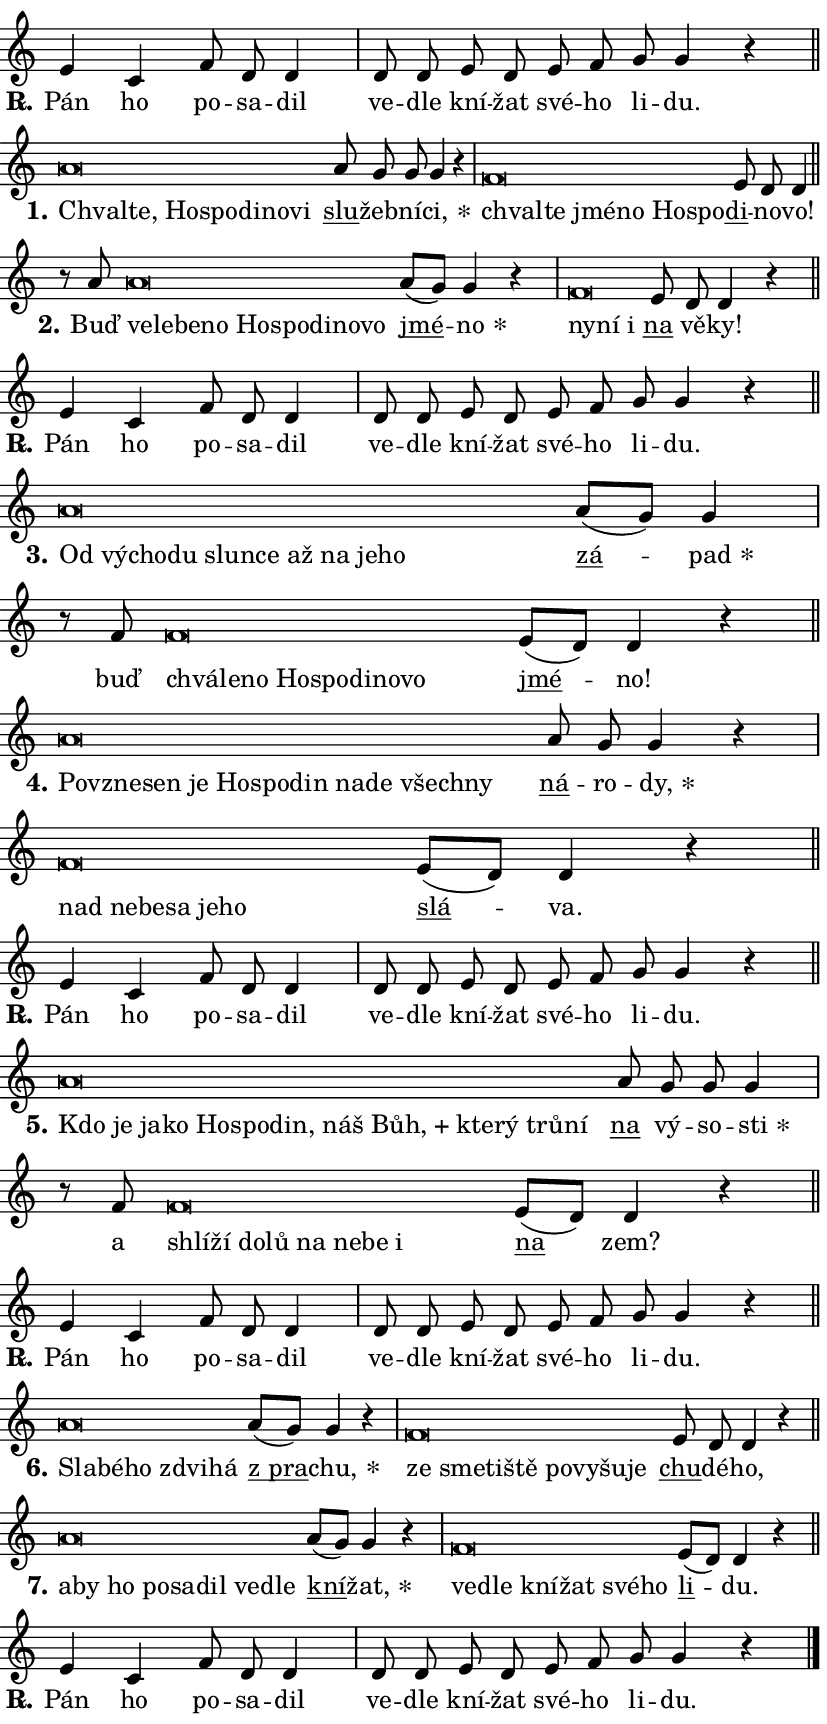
\version "2.24.0"
\header { tagline = "" }
\paper {
  indent = 0\cm
  top-margin = 0\cm
  right-margin = 0.13\cm % to fit lyric hyphens
  bottom-margin = 0\cm
  left-margin = 0\cm
  paper-width = 14\cm
  page-breaking = #ly:one-page-breaking
  system-system-spacing.basic-distance = #11
  score-system-spacing.basic-distance = #11
  ragged-last = ##f
}


%% Author: Thomas Morley
%% https://lists.gnu.org/archive/html/lilypond-user/2020-05/msg00002.html
#(define (line-position grob)
"Returns position of @var[grob} in current system:
   @code{'start}, if at first time-step
   @code{'end}, if at last time-step
   @code{'middle} otherwise
"
  (let* ((col (ly:item-get-column grob))
         (ln (ly:grob-object col 'left-neighbor))
         (rn (ly:grob-object col 'right-neighbor))
         (col-to-check-left (if (ly:grob? ln) ln col))
         (col-to-check-right (if (ly:grob? rn) rn col))
         (break-dir-left
           (and
             (ly:grob-property col-to-check-left 'non-musical #f)
             (ly:item-break-dir col-to-check-left)))
         (break-dir-right
           (and
             (ly:grob-property col-to-check-right 'non-musical #f)
             (ly:item-break-dir col-to-check-right))))
        (cond ((eqv? 1 break-dir-left) 'start)
              ((eqv? -1 break-dir-right) 'end)
              (else 'middle))))

#(define (tranparent-at-line-position vctor)
  (lambda (grob)
  "Relying on @code{line-position} select the relevant enry from @var{vctor}.
Used to determine transparency,"
    (case (line-position grob)
      ((end) (not (vector-ref vctor 0)))
      ((middle) (not (vector-ref vctor 1)))
      ((start) (not (vector-ref vctor 2))))))

noteHeadBreakVisibility =
#(define-music-function (break-visibility)(vector?)
"Makes @code{NoteHead}s transparent relying on @var{break-visibility}"
#{
  \override NoteHead.transparent =
    #(tranparent-at-line-position break-visibility)
#})

#(define delete-ledgers-for-transparent-note-heads
  (lambda (grob)
    "Reads whether a @code{NoteHead} is transparent.
If so this @code{NoteHead} is removed from @code{'note-heads} from
@var{grob}, which is supposed to be @code{LedgerLineSpanner}.
As a result ledgers are not printed for this @code{NoteHead}"
    (let* ((nhds-array (ly:grob-object grob 'note-heads))
           (nhds-list
             (if (ly:grob-array? nhds-array)
                 (ly:grob-array->list nhds-array)
                 '()))
           ;; Relies on the transparent-property being done before
           ;; Staff.LedgerLineSpanner.after-line-breaking is executed.
           ;; This is fragile ...
           (to-keep
             (remove
               (lambda (nhd)
                 (ly:grob-property nhd 'transparent #f))
               nhds-list)))
      ;; TODO find a better method to iterate over grob-arrays, similiar
      ;; to filter/remove etc for lists
      ;; For now rebuilt from scratch
      (set! (ly:grob-object grob 'note-heads)  '())
      (for-each
        (lambda (nhd)
          (ly:pointer-group-interface::add-grob grob 'note-heads nhd))
        to-keep))))

squashNotes = {
  \override NoteHead.X-extent = #'(-0.2 . 0.2)
  \override NoteHead.Y-extent = #'(-0.75 . 0)
  \override NoteHead.stencil =
    #(lambda (grob)
       (let ((pos (ly:grob-property grob 'staff-position)))
         (begin
           (if (< pos -7) (display "ERROR: Lower brevis then expected\n") (display ""))
           (if (<= pos -6) ly:text-interface::print ly:note-head::print))))
}
unSquashNotes = {
  \revert NoteHead.X-extent
  \revert NoteHead.Y-extent
  \revert NoteHead.stencil
}

hideNotes = \noteHeadBreakVisibility #begin-of-line-visible
unHideNotes = \noteHeadBreakVisibility #all-visible

% work-around for resetting accidentals
% https://lilypond.org/doc/v2.23/Documentation/notation/displaying-rhythms#unmetered-music
cadenzaMeasure = {
  \cadenzaOff
  \partial 1024 s1024
  \cadenzaOn
}

#(define-markup-command (accent layout props text) (markup?)
  "Underline accented syllable"
  (interpret-markup layout props
    #{\markup \override #'(offset . 4.3) \underline { #text }#}))

responsum = \markup \concat {
  "R" \hspace #-1.05 \path #0.1 #'((moveto 0 0.07) (lineto 0.9 0.8)) \hspace #0.05 "."
}

spaceSize = #0.6828661417322834 % exact space size for TeX Gyre Schola

\layout {
  \context {
    \Staff
    \remove "Time_signature_engraver"
    \override LedgerLineSpanner.after-line-breaking = #delete-ledgers-for-transparent-note-heads
  }
  \context {
    \Lyrics {
      \override LyricSpace.minimum-distance = \spaceSize
      \override LyricText.font-name = #"TeX Gyre Schola"
      \override LyricText.font-size = 1
      \override StanzaNumber.font-name = #"TeX Gyre Schola Bold"
      \override StanzaNumber.font-size = 1
    }
  }
  \context {
    \Score 
    \override NoteHead.text =
      #(lambda (grob) 
        (let ((pos (ly:grob-property grob 'staff-position)))
          #{\markup {
            \combine
              \halign #-0.55 \raise #(if (= pos -6) 0 0.5) \override #'(thickness . 2) \draw-line #'(3.2 . 0)
              \musicglyph "noteheads.sM1"
          }#}))
  }
}

% magnetic-lyrics.ily
%
%   written by
%     Jean Abou Samra <jean@abou-samra.fr>
%     Werner Lemberg <wl@gnu.org>
%
%   adapted by
%     Jiri Hon <jiri.hon@gmail.com>
%
% Version 2022-Apr-15

% https://www.mail-archive.com/lilypond-user@gnu.org/msg149350.html

#(define (Left_hyphen_pointer_engraver context)
   "Collect syllable-hyphen-syllable occurrences in lyrics and store
them in properties.  This engraver only looks to the left.  For
example, if the lyrics input is @code{foo -- bar}, it does the
following.

@itemize @bullet
@item
Set the @code{text} property of the @code{LyricHyphen} grob between
@q{foo} and @q{bar} to @code{foo}.

@item
Set the @code{left-hyphen} property of the @code{LyricText} grob with
text @q{foo} to the @code{LyricHyphen} grob between @q{foo} and
@q{bar}.
@end itemize

Use this auxiliary engraver in combination with the
@code{lyric-@/text::@/apply-@/magnetic-@/offset!} hook."
   (let ((hyphen #f)
         (text #f))
     (make-engraver
      (acknowledgers
       ((lyric-syllable-interface engraver grob source-engraver)
        (set! text grob)))
      (end-acknowledgers
       ((lyric-hyphen-interface engraver grob source-engraver)
        ;(when (not (grob::has-interface grob 'lyric-space-interface))
          (set! hyphen grob)));)
      ((stop-translation-timestep engraver)
       (when (and text hyphen)
         (ly:grob-set-object! text 'left-hyphen hyphen))
       (set! text #f)
       (set! hyphen #f)))))

#(define (lyric-text::apply-magnetic-offset! grob)
   "If the space between two syllables is less than the value in
property @code{LyricText@/.details@/.squash-threshold}, move the right
syllable to the left so that it gets concatenated with the left
syllable.

Use this function as a hook for
@code{LyricText@/.after-@/line-@/breaking} if the
@code{Left_@/hyphen_@/pointer_@/engraver} is active."
   (let ((hyphen (ly:grob-object grob 'left-hyphen #f)))
     (when hyphen
       (let ((left-text (ly:spanner-bound hyphen LEFT)))
         (when (grob::has-interface left-text 'lyric-syllable-interface)
           (let* ((common (ly:grob-common-refpoint grob left-text X))
                  (this-x-ext (ly:grob-extent grob common X))
                  (left-x-ext
                   (begin
                     ;; Trigger magnetism for left-text.
                     (ly:grob-property left-text 'after-line-breaking)
                     (ly:grob-extent left-text common X)))
                  ;; `delta` is the gap width between two syllables.
                  (delta (- (interval-start this-x-ext)
                            (interval-end left-x-ext)))
                  (details (ly:grob-property grob 'details))
                  (threshold (assoc-get 'squash-threshold details 0.2)))
             (when (< delta threshold)
               (let* (;; We have to manipulate the input text so that
                      ;; ligatures crossing syllable boundaries are not
                      ;; disabled.  For languages based on the Latin
                      ;; script this is essentially a beautification.
                      ;; However, for non-Western scripts it can be a
                      ;; necessity.
                      (lt (ly:grob-property left-text 'text))
                      (rt (ly:grob-property grob 'text))
                      (is-space (grob::has-interface hyphen 'lyric-space-interface))
                      (space (if is-space " " ""))
                      (extra-delta (if is-space spaceSize 0))
                      ;; Append new syllable.
                      (ltrt-space (if (and (string? lt) (string? rt))
                                (string-append lt space rt)
                                (make-concat-markup (list lt space rt))))
                      ;; Right-align `ltrt` to the right side.
                      (ltrt-space-markup (grob-interpret-markup
                               grob
                               (make-translate-markup
                                (cons (interval-length this-x-ext) 0)
                                (make-right-align-markup ltrt-space)))))
                 (begin
                   ;; Don't print `left-text`.
                   (ly:grob-set-property! left-text 'stencil #f)
                   ;; Set text and stencil (which holds all collected
                   ;; syllables so far) and shift it to the left.
                   (ly:grob-set-property! grob 'text ltrt-space)
                   (ly:grob-set-property! grob 'stencil ltrt-space-markup)
                   (ly:grob-translate-axis! grob (- (- delta extra-delta)) X))))))))))


#(define (lyric-hyphen::displace-bounds-first grob)
   ;; Make very sure this callback isn't triggered too early.
   (let ((left (ly:spanner-bound grob LEFT))
         (right (ly:spanner-bound grob RIGHT)))
     (ly:grob-property left 'after-line-breaking)
     (ly:grob-property right 'after-line-breaking)
     (ly:lyric-hyphen::print grob)))

squashThreshold = #0.4

\layout {
  \context {
    \Lyrics
    \consists #Left_hyphen_pointer_engraver
    \override LyricText.after-line-breaking =
      #lyric-text::apply-magnetic-offset!
    \override LyricHyphen.stencil = #lyric-hyphen::displace-bounds-first
    \override LyricText.details.squash-threshold = \squashThreshold
    \override LyricHyphen.minimum-distance = 0
    \override LyricHyphen.minimum-length = \squashThreshold
  }
}

squashText = \override LyricText.details.squash-threshold = 9999
unSquashText = \override LyricText.details.squash-threshold = \squashThreshold

leftText = \override LyricText.self-alignment-X = #LEFT
unLeftText = \revert LyricText.self-alignment-X

starOffset = #(lambda (grob) 
                (let ((x_offset (ly:self-alignment-interface::aligned-on-x-parent grob)))
                  (if (= x_offset 0) 0 (+ x_offset 1.2))))

star = #(define-music-function (syllable)(string?)
"Append star separator at the end of a syllable"
#{
  \once \override LyricText.X-offset = #starOffset
  \lyricmode { \markup {
    #syllable
    \override #'((font-name . "TeX Gyre Schola Bold")) \hspace #0.2 \lower #0.65 \larger "*"
  } }
#})

starAccent = #(define-music-function (syllable)(string?)
"Append star separator at the end of a syllable and make accent"
#{
  \once \override LyricText.X-offset = #starOffset
  \lyricmode { \markup {
    \accent #syllable
    \override #'((font-name . "TeX Gyre Schola Bold")) \hspace #0.2 \lower #0.65 \larger "*"
  } }
#})

breath = #(define-music-function (syllable)(string?)
"Append breathing indicator at the end of a syllable"
#{
  \lyricmode { \markup { #syllable "+" } }
#})

optionalBreath = #(define-music-function (syllable)(string?)
"Append optional breathing indicator at the end of a syllable"
#{
  \lyricmode { \markup { #syllable "(+)" } }
#})


\score {
    <<
        \new Voice = "melody" { \cadenzaOn \key c \major \relative { e'4 c f8 d d4 \cadenzaMeasure \bar "|" d8 d \bar "" e d \bar "" e f g g4 r \cadenzaMeasure \bar "||" \break } }
        \new Lyrics \lyricsto "melody" { \lyricmode { \set stanza = \responsum
Pán ho po -- sa -- dil ve -- dle kní -- žat své -- ho li -- du. } }
    >>
    \layout {}
}

\score {
    <<
        \new Voice = "melody" { \cadenzaOn \key c \major \relative { \squashNotes a'\breve*1/16 \hideNotes \breve*1/16 \bar "" \breve*1/16 \bar "" \breve*1/16 \bar "" \breve*1/16 \bar "" \breve*1/16 \breve*1/16 \bar "" \unHideNotes \unSquashNotes \bar "" a8 g g g4 r \cadenzaMeasure \bar "|" \squashNotes f\breve*1/16 \hideNotes \breve*1/16 \bar "" \breve*1/16 \bar "" \breve*1/16 \bar "" \breve*1/16 \breve*1/16 \bar "" \unHideNotes \unSquashNotes \bar "" e8 d d4 \cadenzaMeasure \bar "||" \break } }
        \new Lyrics \lyricsto "melody" { \lyricmode { \set stanza = "1."
\leftText Chval -- \squashText te, Ho -- spo -- di -- no -- vi \unLeftText \unSquashText \markup \accent slu -- žeb -- ní -- \star ci, \leftText chval -- \squashText te jmé -- no Ho -- spo -- \unLeftText \unSquashText \markup \accent di -- no -- vo! } }
    >>
    \layout {}
}

\score {
    <<
        \new Voice = "melody" { \cadenzaOn \key c \major \relative { r8 a'8 \squashNotes a\breve*1/16 \hideNotes \breve*1/16 \bar "" \breve*1/16 \bar "" \breve*1/16 \bar "" \breve*1/16 \bar "" \breve*1/16 \bar "" \breve*1/16 \bar "" \breve*1/16 \breve*1/16 \bar "" \unHideNotes \unSquashNotes \bar "" a8[( g)] g4 r \cadenzaMeasure \bar "|" \squashNotes f\breve*1/16 \hideNotes \breve*1/16 \breve*1/16 \bar "" \unHideNotes \unSquashNotes \bar "" e8 d d4 r \cadenzaMeasure \bar "||" \break } }
        \new Lyrics \lyricsto "melody" { \lyricmode { \set stanza = "2."
Buď \leftText ve -- \squashText le -- be -- no Ho -- spo -- di -- no -- vo \unLeftText \unSquashText \markup \accent jmé -- \star no \leftText ny -- \squashText ní i \unLeftText \unSquashText \markup \accent na vě -- ky! } }
    >>
    \layout {}
}

\score {
    <<
        \new Voice = "melody" { \cadenzaOn \key c \major \relative { e'4 c f8 d d4 \cadenzaMeasure \bar "|" d8 d \bar "" e d \bar "" e f g g4 r \cadenzaMeasure \bar "||" \break } }
        \new Lyrics \lyricsto "melody" { \lyricmode { \set stanza = \responsum
Pán ho po -- sa -- dil ve -- dle kní -- žat své -- ho li -- du. } }
    >>
    \layout {}
}

\score {
    <<
        \new Voice = "melody" { \cadenzaOn \key c \major \relative { \squashNotes a'\breve*1/16 \hideNotes \breve*1/16 \bar "" \breve*1/16 \bar "" \breve*1/16 \bar "" \breve*1/16 \bar "" \breve*1/16 \bar "" \breve*1/16 \bar "" \breve*1/16 \bar "" \breve*1/16 \breve*1/16 \bar "" \unHideNotes \unSquashNotes \bar "" a8[( g)] g4 \cadenzaMeasure \bar "|" r8 f8 \squashNotes f\breve*1/16 \hideNotes \breve*1/16 \bar "" \breve*1/16 \bar "" \breve*1/16 \bar "" \breve*1/16 \bar "" \breve*1/16 \bar "" \breve*1/16 \breve*1/16 \bar "" \unHideNotes \unSquashNotes \bar "" e8[( d)] d4 r \cadenzaMeasure \bar "||" \break } }
        \new Lyrics \lyricsto "melody" { \lyricmode { \set stanza = "3."
\leftText Od \squashText vý -- cho -- du slun -- ce až na je -- ho \unLeftText \unSquashText \markup \accent zá -- \star pad buď \leftText chvá -- \squashText le -- no Ho -- spo -- di -- no -- vo \unLeftText \unSquashText \markup \accent jmé -- no! } }
    >>
    \layout {}
}

\score {
    <<
        \new Voice = "melody" { \cadenzaOn \key c \major \relative { \squashNotes a'\breve*1/16 \hideNotes \breve*1/16 \bar "" \breve*1/16 \bar "" \breve*1/16 \bar "" \breve*1/16 \bar "" \breve*1/16 \bar "" \breve*1/16 \bar "" \breve*1/16 \bar "" \breve*1/16 \bar "" \breve*1/16 \breve*1/16 \bar "" \unHideNotes \unSquashNotes \bar "" a8 g g4 r \cadenzaMeasure \bar "|" \squashNotes f\breve*1/16 \hideNotes \breve*1/16 \bar "" \breve*1/16 \bar "" \breve*1/16 \bar "" \breve*1/16 \breve*1/16 \bar "" \unHideNotes \unSquashNotes \bar "" e8[( d)] d4 r \cadenzaMeasure \bar "||" \break } }
        \new Lyrics \lyricsto "melody" { \lyricmode { \set stanza = "4."
\leftText Po -- \squashText vzne -- sen je Ho -- spo -- din na -- de všech -- ny \unLeftText \unSquashText \markup \accent ná -- ro -- \star dy, \leftText nad \squashText ne -- be -- sa je -- ho \unLeftText \unSquashText \markup \accent slá -- va. } }
    >>
    \layout {}
}

\score {
    <<
        \new Voice = "melody" { \cadenzaOn \key c \major \relative { e'4 c f8 d d4 \cadenzaMeasure \bar "|" d8 d \bar "" e d \bar "" e f g g4 r \cadenzaMeasure \bar "||" \break } }
        \new Lyrics \lyricsto "melody" { \lyricmode { \set stanza = \responsum
Pán ho po -- sa -- dil ve -- dle kní -- žat své -- ho li -- du. } }
    >>
    \layout {}
}

\score {
    <<
        \new Voice = "melody" { \cadenzaOn \key c \major \relative { \squashNotes a'\breve*1/16 \hideNotes \breve*1/16 \bar "" \breve*1/16 \bar "" \breve*1/16 \bar "" \breve*1/16 \bar "" \breve*1/16 \bar "" \breve*1/16 \bar "" \breve*1/16 \bar "" \breve*1/16 \bar "" \breve*1/16 \bar "" \breve*1/16 \bar "" \breve*1/16 \breve*1/16 \bar "" \unHideNotes \unSquashNotes \bar "" a8 g g g4 \cadenzaMeasure \bar "|" r8 f8 \squashNotes f\breve*1/16 \hideNotes \breve*1/16 \bar "" \breve*1/16 \bar "" \breve*1/16 \bar "" \breve*1/16 \bar "" \breve*1/16 \bar "" \breve*1/16 \breve*1/16 \bar "" \unHideNotes \unSquashNotes \bar "" e8[( d)] d4 r \cadenzaMeasure \bar "||" \break } }
        \new Lyrics \lyricsto "melody" { \lyricmode { \set stanza = "5."
\leftText Kdo \squashText je ja -- ko Ho -- spo -- din, náš \breath "Bůh," kte -- rý trů -- ní \unLeftText \unSquashText \markup \accent na vý -- so -- \star sti a \leftText shlí -- \squashText ží do -- lů na ne -- be i \unLeftText \unSquashText \markup \accent na zem? } }
    >>
    \layout {}
}

\score {
    <<
        \new Voice = "melody" { \cadenzaOn \key c \major \relative { e'4 c f8 d d4 \cadenzaMeasure \bar "|" d8 d \bar "" e d \bar "" e f g g4 r \cadenzaMeasure \bar "||" \break } }
        \new Lyrics \lyricsto "melody" { \lyricmode { \set stanza = \responsum
Pán ho po -- sa -- dil ve -- dle kní -- žat své -- ho li -- du. } }
    >>
    \layout {}
}

\score {
    <<
        \new Voice = "melody" { \cadenzaOn \key c \major \relative { \squashNotes a'\breve*1/16 \hideNotes \breve*1/16 \bar "" \breve*1/16 \bar "" \breve*1/16 \breve*1/16 \bar "" \unHideNotes \unSquashNotes \bar "" a8[( g)] g4 r \cadenzaMeasure \bar "|" \squashNotes f\breve*1/16 \hideNotes \breve*1/16 \bar "" \breve*1/16 \bar "" \breve*1/16 \bar "" \breve*1/16 \bar "" \breve*1/16 \bar "" \breve*1/16 \breve*1/16 \bar "" \unHideNotes \unSquashNotes \bar "" e8 d d4 r \cadenzaMeasure \bar "||" \break } }
        \new Lyrics \lyricsto "melody" { \lyricmode { \set stanza = "6."
\leftText Sla -- \squashText bé -- ho zdvi -- há \unLeftText \unSquashText \markup \accent "z pra" -- \star chu, \leftText ze \squashText sme -- ti -- ště po -- vy -- šu -- je \unLeftText \unSquashText \markup \accent chu -- dé -- ho, } }
    >>
    \layout {}
}

\score {
    <<
        \new Voice = "melody" { \cadenzaOn \key c \major \relative { \squashNotes a'\breve*1/16 \hideNotes \breve*1/16 \bar "" \breve*1/16 \bar "" \breve*1/16 \bar "" \breve*1/16 \bar "" \breve*1/16 \bar "" \breve*1/16 \breve*1/16 \bar "" \unHideNotes \unSquashNotes \bar "" a8[( g)] g4 r \cadenzaMeasure \bar "|" \squashNotes f\breve*1/16 \hideNotes \breve*1/16 \bar "" \breve*1/16 \bar "" \breve*1/16 \bar "" \breve*1/16 \breve*1/16 \bar "" \unHideNotes \unSquashNotes \bar "" e8[( d)] d4 r \cadenzaMeasure \bar "||" \break } }
        \new Lyrics \lyricsto "melody" { \lyricmode { \set stanza = "7."
\leftText a -- \squashText by ho po -- sa -- dil ve -- dle \unLeftText \unSquashText \markup \accent kní -- \star žat, \leftText ve -- \squashText dle kní -- žat své -- ho \unLeftText \unSquashText \markup \accent li -- du. } }
    >>
    \layout {}
}

\score {
    <<
        \new Voice = "melody" { \cadenzaOn \key c \major \relative { e'4 c f8 d d4 \cadenzaMeasure \bar "|" d8 d \bar "" e d \bar "" e f g g4 r \cadenzaMeasure \bar "||" \break } \bar "|." }
        \new Lyrics \lyricsto "melody" { \lyricmode { \set stanza = \responsum
Pán ho po -- sa -- dil ve -- dle kní -- žat své -- ho li -- du. } }
    >>
    \layout {}
}
